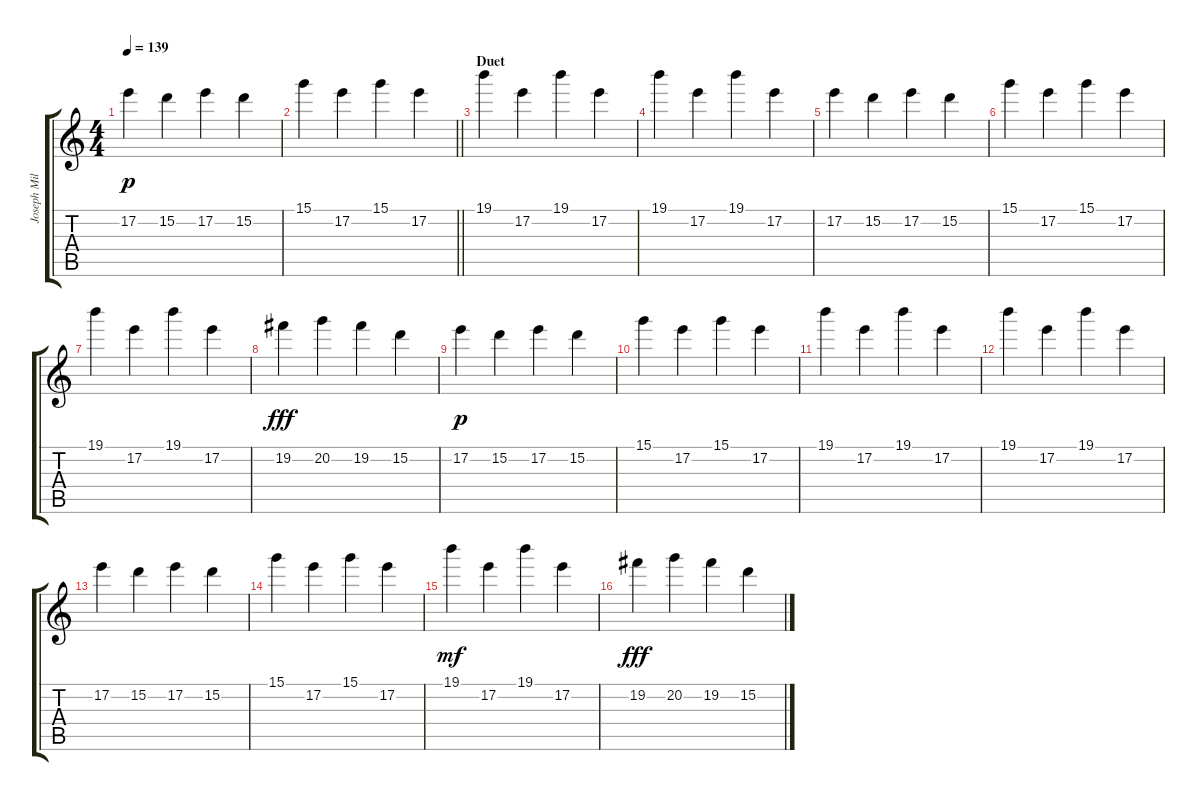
\track ("Joseph Milligan" "Joseph Mil") {instrument electricguitarjazz}
\staff {score tabs}
\tuning (E4 B3 G3 D3 A2 E2) {hide}
\ts (4 4)
\tempo 139
\clef g2
\ks c
17.2.4{dy p} 15.2.4 17.2.4 15.2.4 |
\barLineRight lightlight
15.1.4 17.2.4 15.1.4 17.2.4 |
\section ("" "Duet")
19.1.4 17.2.4 19.1.4 17.2.4 |
19.1.4 17.2.4 19.1.4 17.2.4 |
17.2.4 15.2.4 17.2.4 15.2.4 |
15.1.4 17.2.4 15.1.4 17.2.4 |
19.1.4 17.2.4 19.1.4 17.2.4 |
19.2.4{dy fff} 20.2.4 19.2.4 15.2.4 |
17.2.4{dy p} 15.2.4 17.2.4 15.2.4 |
15.1.4 17.2.4 15.1.4 17.2.4 |
19.1.4 17.2.4 19.1.4 17.2.4 |
19.1.4 17.2.4 19.1.4 17.2.4 |
17.2.4 15.2.4 17.2.4 15.2.4 |
15.1.4 17.2.4 15.1.4 17.2.4 |
19.1.4{dy mf} 17.2.4 19.1.4 17.2.4 |
19.2.4{dy fff} 20.2.4 19.2.4 15.2.4
